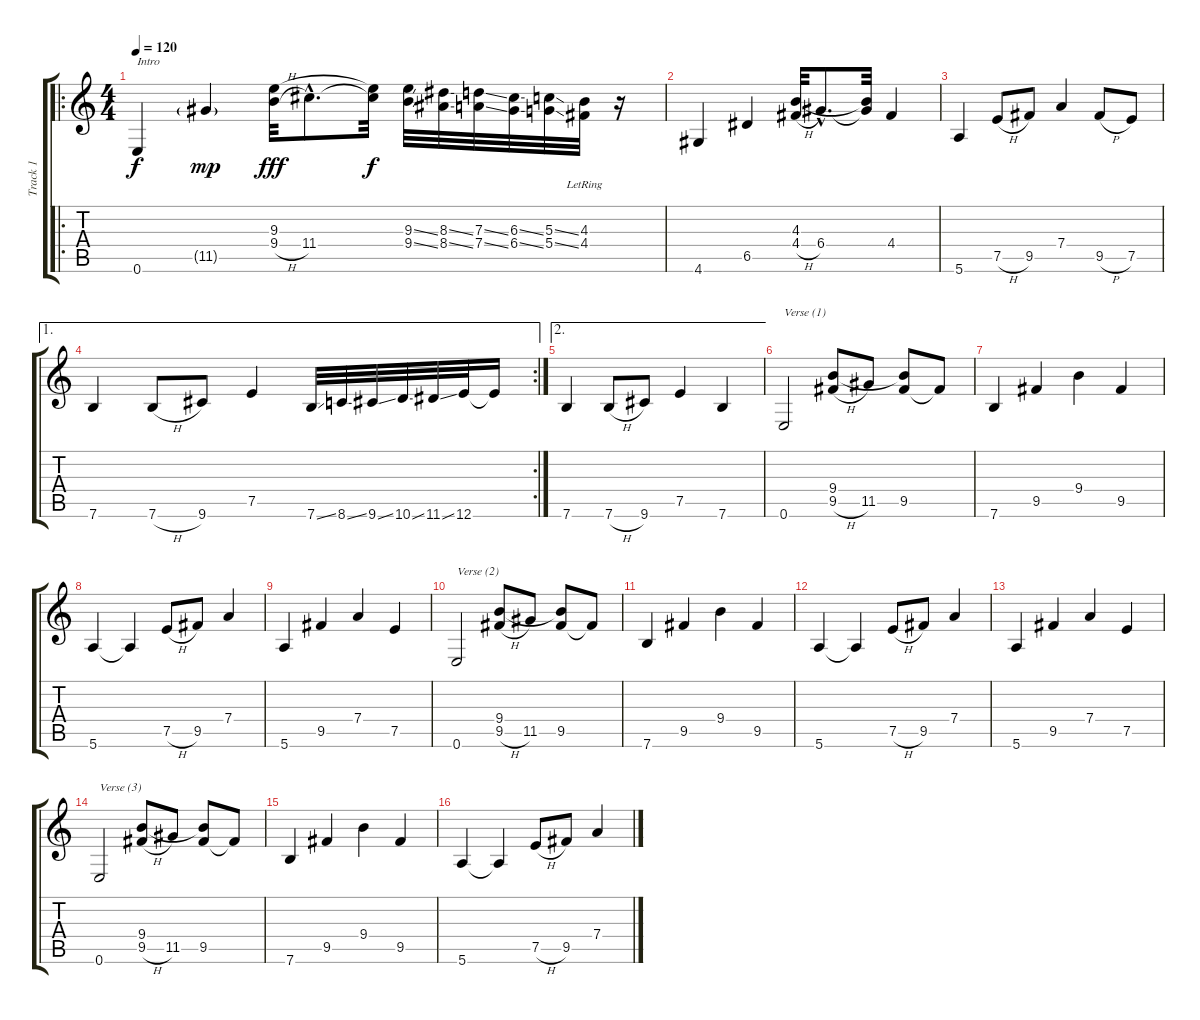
\track ("Track 1" "Track 1") {instrument acousticguitarnylon}
\staff {score tabs}
\tuning (E4 B3 G3 D3 A2 E2) {hide}
\ro
\ts (4 4)
\tempo 120
\clef g2
\ks c
0.6.4{txt "Intro" dy f instrument acousticguitarnylon} 11.5{g}.4{dy mp} (9.3 9.4{h}).32{dy fff} 11.4{hac}.8{d} (9.3{t} 11.4{t}).32{dy f} (9.3{ss} 9.4{ss}).32 (8.3{ss} 8.4{ss}).32 (7.3{ss} 7.4{ss}).32 (6.3{ss} 6.4{ss}).32 (5.3{ss} 5.4{ss}).32 (4.3{lr} 4.4{lr}).32 r.16 |
4.6.4 6.5.4 (4.3 4.4{h}).32 6.4{hac}.8{d} (4.3{t} 6.4{t}).32 4.4.4 |
5.6.4 7.5{h}.8 9.5.8 7.4.4 9.5{h}.8 7.5.8 |
\ae 1
\rc 2
7.6.4 7.6{h}.8 9.6.8 7.5.4 7.6{ss}.32 8.6{ss}.32 9.6{ss}.32 10.6{ss}.32 11.6{ss}.32 12.6.32 12.6{t}.16 |
\ae 2
7.6.4 7.6{h}.8 9.6.8 7.5.4 7.6.4 |
0.6.2{txt "Verse (1)"} (9.4 9.5{h}).8 11.5.8 (9.4{t} 9.5).8 9.5{t}.8 |
7.6.4 9.5.4 9.4.4 9.5.4 |
5.6.4 5.6{t}.4 7.5{h}.8 9.5.8 7.4.4 |
5.6.4 9.5.4 7.4.4 7.5.4 |
0.6.2{txt "Verse (2)"} (9.4 9.5{h}).8 11.5.8 (9.4{t} 9.5).8 9.5{t}.8 |
7.6.4 9.5.4 9.4.4 9.5.4 |
5.6.4 5.6{t}.4 7.5{h}.8 9.5.8 7.4.4 |
5.6.4 9.5.4 7.4.4 7.5.4 |
0.6.2{txt "Verse (3)"} (9.4 9.5{h}).8 11.5.8 (9.4{t} 9.5).8 9.5{t}.8 |
7.6.4 9.5.4 9.4.4 9.5.4 |
5.6.4 5.6{t}.4 7.5{h}.8 9.5.8 7.4.4
